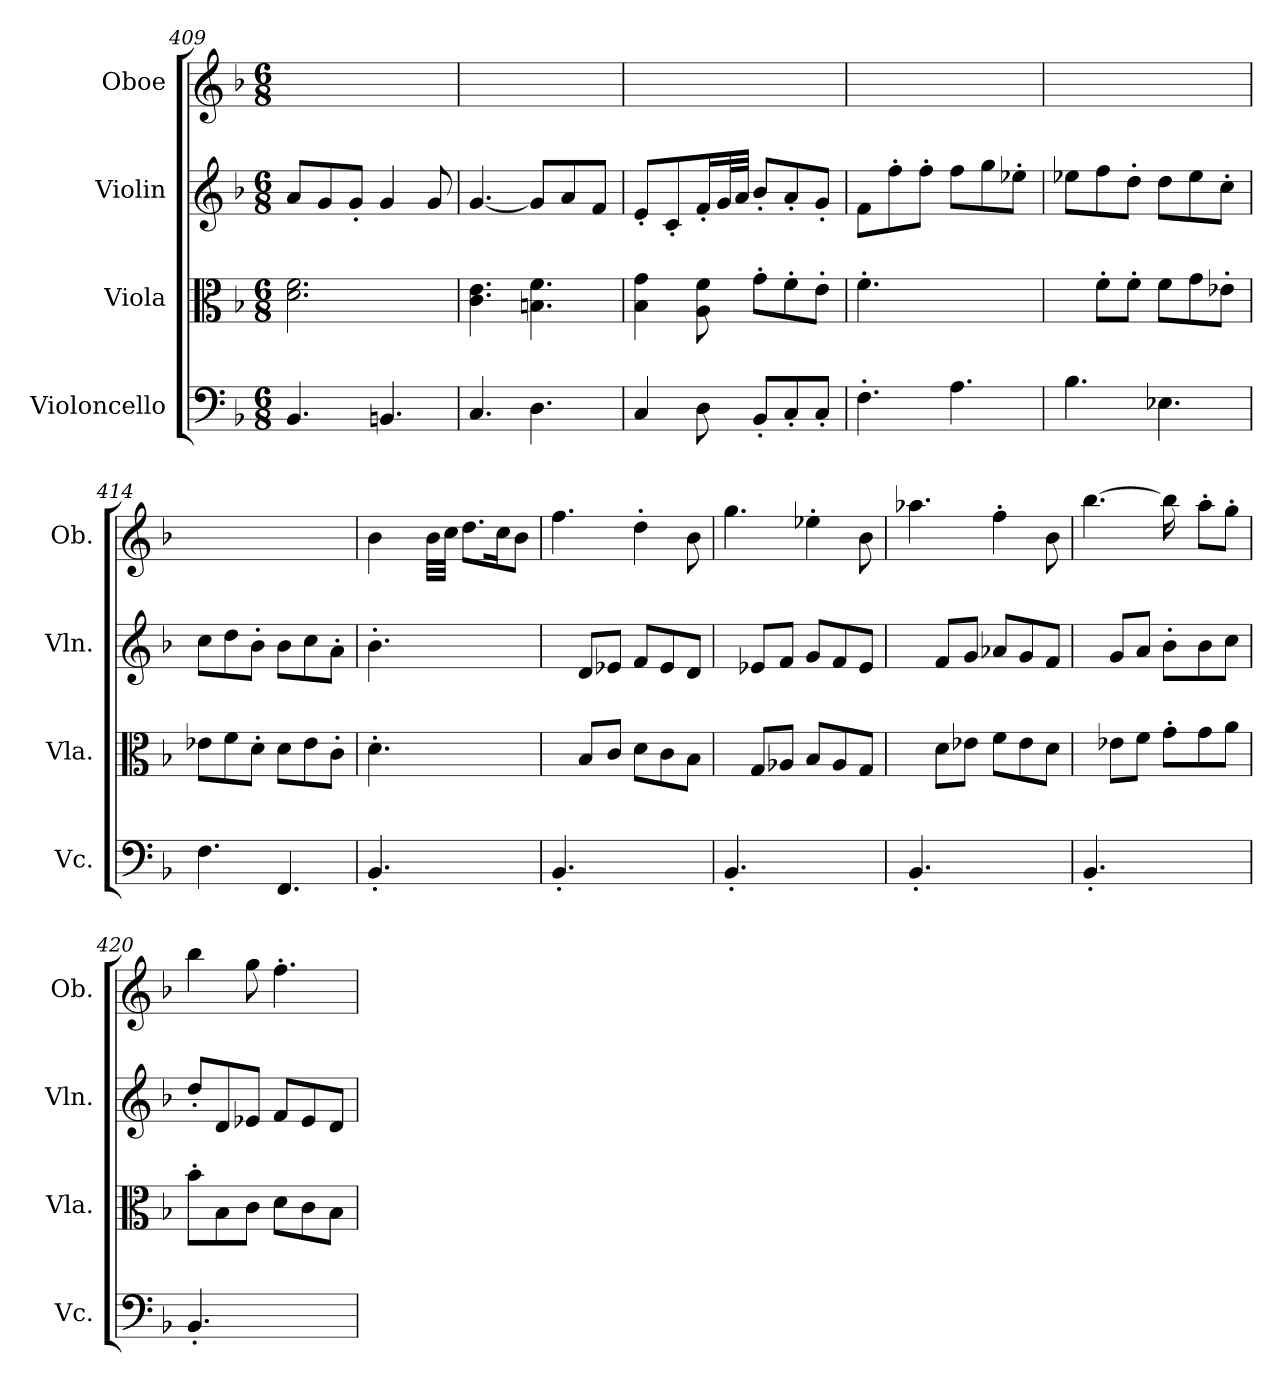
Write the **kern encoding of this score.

**kern	**kern	**kern	**kern
*part4	*part3	*part2	*part1
*staff4	*staff3	*staff2	*staff1
*I"Violoncello	*I"Viola	*I"Violin	*I"Oboe
*I'Vc.	*I'Vla.	*I'Vln.	*I'Ob.
*clefF4	*clefC3	*clefG2	*clefG2
*k[b-]	*k[b-]	*k[b-]	*k[b-]
*M6/8	*M6/8	*M6/8	*M6/8
=409	=409	=409	=409
4.BB-/	2.d\ 2.f\	8a/L	2.ryy
.	.	8g/	.
.	.	8g'/J	.
4.BBn/	.	4g/	.
.	.	8g/	.
=410	=410	=410	=410
4.C/	4.c\ 4.e\	[4.g/	2.ryy
4.D\	4.Bn\ 4.f\	8g/L]	.
.	.	8a/	.
.	.	8f/J	.
=411	=411	=411	=411
4C/	4B-\ 4g\	8e'/L	2.ryy
.	.	8c'/	.
8D\	8A\ 8f\	16f'/L	.
.	.	32g/L	.
.	.	32a/JJJ	.
8BB-'/L	8g'\L	8b-'/L	.
8C'/	8f'\	8a'/	.
8C'/J	8e'\J	8g'/J	.
=412	=412	=412	=412
4.F'\	4.f'\	8f\L	2.ryy
.	.	8ff'\	.
.	.	8ff'\J	.
4.A\	4.ryy	8ff\L	.
.	.	8gg\	.
.	.	8ee-X'\J	.
!!LO:LB:g=z
=413	=413	=413	=413
4.B-\	8ryy	8ee-X\L	2.ryy
.	8f'\L	8ff\	.
.	8f'\J	8dd'\J	.
4.E-X\	8f\L	8dd\L	.
.	8g\	8ee-\	.
.	8e-X'\J	8cc'\J	.
=414	=414	=414	=414
4.F\	8e-X\L	8cc\L	2.ryy
.	8f\	8dd\	.
.	8d'\J	8b-'\J	.
4.FF/	8d\L	8b-\L	.
.	8e-\	8cc\	.
.	8c'\J	8a'\J	.
=415	=415	=415	=415
4.BB-'/	4.d'\	4.b-'\	4b-\
.	.	.	16ryy
.	.	.	32b-\LLL
.	.	.	32cc\JJJ
4.ryy	4.ryy	4.ryy	8.dd\L
.	.	.	16cc\K
.	.	.	8b-\J
=416	=416	=416	=416
4.BB-'/	8ryy	8ryy	4.ff\
.	8B-/L	8d/L	.
.	8c/J	8e-X/J	.
4.ryy	8d\L	8f/L	4dd'\
.	8c\	8e-/	.
.	8B-\J	8d/J	8b-\
=417	=417	=417	=417
4.BB-'/	8ryy	8ryy	4.gg\
.	8G/L	8e-X/L	.
.	8A-X/J	8f/J	.
4.ryy	8B-/L	8g/L	4ee-X'\
.	8A-/	8f/	.
.	8G/J	8e-/J	8b-\
=418	=418	=418	=418
4.BB-'/	8ryy	8ryy	4.aa-X\
.	8d\L	8f/L	.
.	8e-X\J	8g/J	.
4.ryy	8f\L	8a-X/L	4ff'\
.	8e-\	8g/	.
.	8d\J	8f/J	8b-\
!!LO:LB:g=z
=419	=419	=419	=419
4.BB-'/	8ryy	8ryy	[4.bb-\
.	8e-X\L	8g/L	.
.	8f\J	8a/J	.
4.ryy	8g'\L	8b-'\L	16bb-\]
.	.	.	16ryy
.	8g\	8b-\	8aa'\L
.	8a\J	8cc\J	8gg'\J
=420	=420	=420	=420
4.BB-'/	8b-'\L	8dd'/L	4bb-\
.	8B-\	8d/	.
.	8c\J	8e-X/J	8gg\
4.ryy	8d\L	8f/L	4.ff'\
.	8c\	8e-/	.
.	8B-\J	8d/J	.
=	=	=	=
*-	*-	*-	*-
